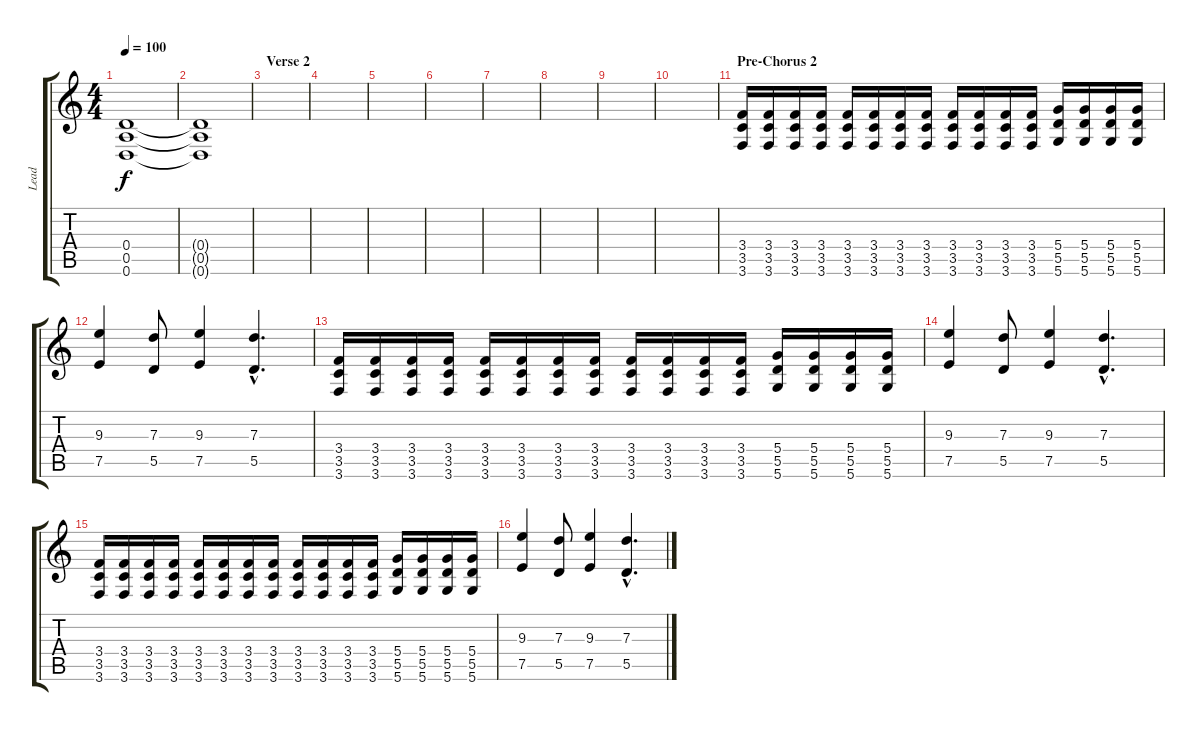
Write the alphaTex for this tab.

\track ("Lead" "Lead") {instrument overdrivenguitar}
\staff {score tabs}
\tuning (E4 B3 G3 D3 A2 D2) {hide}
\ts (4 4)
\tempo 100
\clef g2
\ks c
(0.4{t} 0.5{t} 0.6{t}).1{dy f} |
(0.4{t} 0.5{t} 0.6{t}).1 |
\section ("" "Verse 2")
|
|
|
|
|
|
|
|
\section ("" "Pre-Chorus 2")
(3.4 3.5 3.6).16 (3.4 3.5 3.6).16 (3.4 3.5 3.6).16 (3.4 3.5 3.6).16 (3.4 3.5 3.6).16 (3.4 3.5 3.6).16 (3.4 3.5 3.6).16 (3.4 3.5 3.6).16 (3.4 3.5 3.6).16 (3.4 3.5 3.6).16 (3.4 3.5 3.6).16 (3.4 3.5 3.6).16 (5.4 5.5 5.6).16 (5.4 5.5 5.6).16 (5.4 5.5 5.6).16 (5.4 5.5 5.6).16 |
(9.3 7.5).4 (7.3 5.5).8 (9.3 7.5).4 (7.3{hac} 5.5{hac}).4{d} |
(3.4 3.5 3.6).16 (3.4 3.5 3.6).16 (3.4 3.5 3.6).16 (3.4 3.5 3.6).16 (3.4 3.5 3.6).16 (3.4 3.5 3.6).16 (3.4 3.5 3.6).16 (3.4 3.5 3.6).16 (3.4 3.5 3.6).16 (3.4 3.5 3.6).16 (3.4 3.5 3.6).16 (3.4 3.5 3.6).16 (5.4 5.5 5.6).16 (5.4 5.5 5.6).16 (5.4 5.5 5.6).16 (5.4 5.5 5.6).16 |
(9.3 7.5).4 (7.3 5.5).8 (9.3 7.5).4 (7.3{hac} 5.5{hac}).4{d} |
(3.4 3.5 3.6).16 (3.4 3.5 3.6).16 (3.4 3.5 3.6).16 (3.4 3.5 3.6).16 (3.4 3.5 3.6).16 (3.4 3.5 3.6).16 (3.4 3.5 3.6).16 (3.4 3.5 3.6).16 (3.4 3.5 3.6).16 (3.4 3.5 3.6).16 (3.4 3.5 3.6).16 (3.4 3.5 3.6).16 (5.4 5.5 5.6).16 (5.4 5.5 5.6).16 (5.4 5.5 5.6).16 (5.4 5.5 5.6).16 |
(9.3 7.5).4 (7.3 5.5).8 (9.3 7.5).4 (7.3{hac} 5.5{hac}).4{d}
